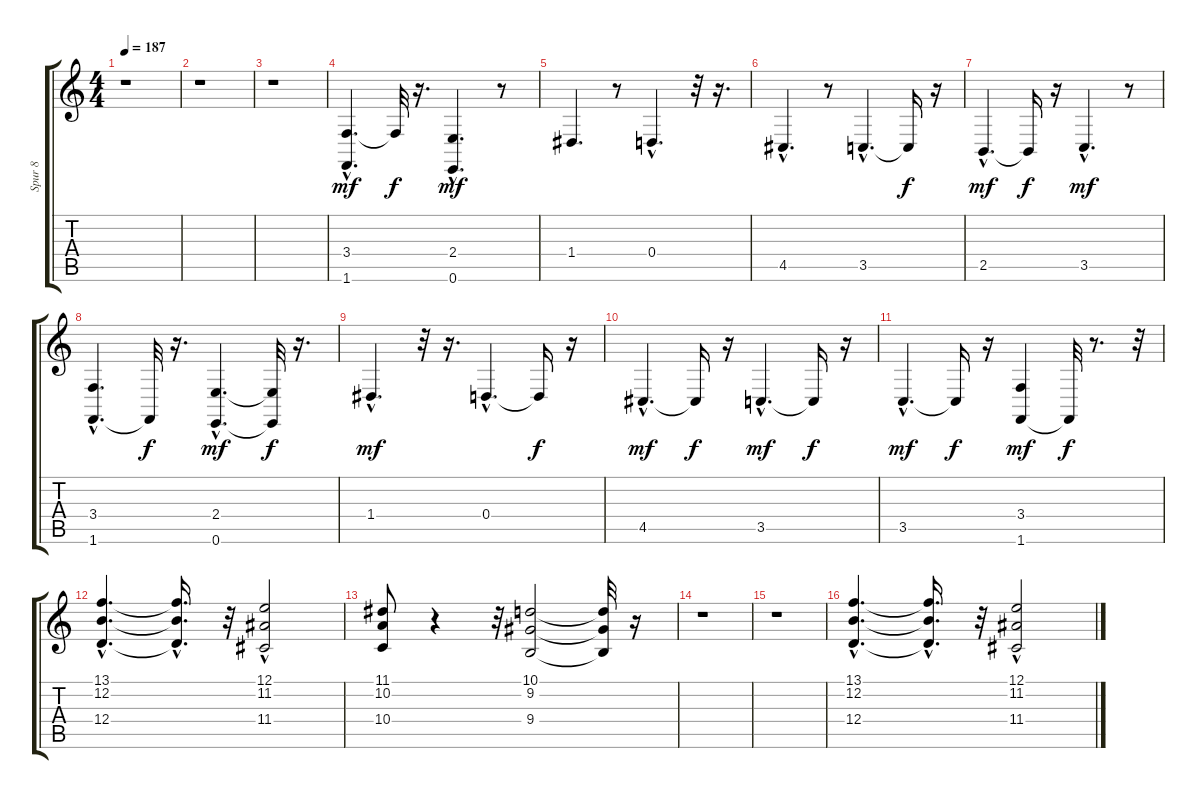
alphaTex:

\track ("Spur 8" "Spur 8") {instrument brasssection}
\staff {score tabs}
\tuning (E4 B3 G3 D3 A2 E2) {hide}
\ts (4 4)
\tempo 187
\clef g2
\ks c
r.1{dy f} |
r.1 |
r.1 |
(3.4{hac} 1.6{hac}).4{d dy mf} 3.4{t}.32{dy f} r.16{d} (2.4{hac} 0.6).4{d dy mf} r.8 |
1.4.4{d} r.8 0.4{hac}.4{d} r.32 r.16{d} |
4.5{hac}.4{d} r.8 3.5{hac}.4{d} 3.5{t}.16{dy f} r.16 |
2.5{hac}.4{d dy mf} 2.5{t}.16{dy f} r.16 3.5{hac}.4{d dy mf} r.8 |
(3.4{hac} 1.6{hac}).4{d} 1.6{t}.32{dy f} r.16{d} (2.4{hac} 0.6{hac}).4{d dy mf} (2.4{t} 0.6{t}).32{dy f} r.16{d} |
1.4{hac}.4{d dy mf} r.32 r.16{d} 0.4{hac}.4{d} 0.4{t}.16{dy f} r.16 |
4.5{hac}.4{d dy mf} 4.5{t}.16{dy f} r.16 3.5{hac}.4{d dy mf} 3.5{t}.16{dy f} r.16 |
3.5{hac}.4{d dy mf} 3.5{t}.16{dy f} r.16 (3.4 1.6).4{dy mf} 1.6{t}.32{dy f} r.8{d} r.32 |
(13.1{hac} 12.2{hac} 12.4{hac}).4{d} (13.1{t} 12.2{hac t} 12.4{hac t}).16{d} r.32 (12.1{hac} 11.2{hac} 11.4).2 |
(11.1 10.2 10.4).8 r.4 r.32 (10.1 9.2 9.4).2 (10.1{t} 9.2{t} 9.4{t}).32 r.16 |
r.1 |
r.1 |
(13.1{hac} 12.2{hac} 12.4{hac}).4{d} (13.1{t} 12.2{hac t} 12.4{hac t}).16{d} r.32 (12.1{hac} 11.2{hac} 11.4).2
